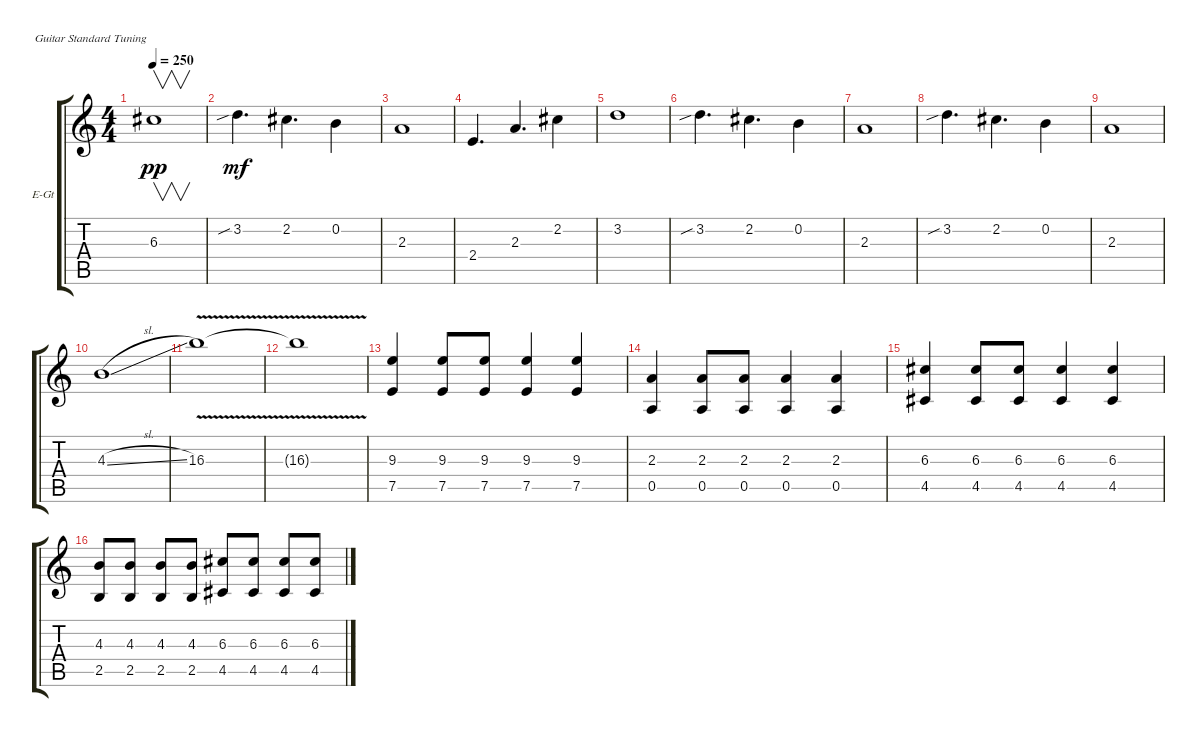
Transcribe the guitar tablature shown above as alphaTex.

\defaultSystemsLayout 4
\bracketExtendMode groupsimilarinstruments
\firstSystemTrackNameOrientation horizontal
\otherSystemsTrackNameOrientation horizontal
\track ("Ололо Сололо" "E-Gt") {instrument distortionguitar}
\staff {score tabs}
\tuning (E4 B3 G3 D3 A2 E2)
\ts (4 4)
\tempo 250
\clef g2
\ks c
6.3{t}.1{v dy pp} |
3.2{sib}.4{d dy mf} 2.2.4{d} 0.2.4 |
2.3.1 |
2.4.4{d} 2.3.4{d} 2.2.4 |
3.2.1 |
3.2{sib}.4{d} 2.2.4{d} 0.2.4 |
2.3.1 |
3.2{sib}.4{d} 2.2.4{d} 0.2.4 |
2.3.1 |
4.3{sl}.1 |
16.3{v}.1 |
16.3{v t}.1 |
(7.5 9.3).4 (7.5 9.3).8 (7.5 9.3).8 (7.5 9.3).4 (7.5 9.3).4 |
(0.5 2.3).4 (0.5 2.3).8 (0.5 2.3).8 (0.5 2.3).4 (0.5 2.3).4 |
(4.5 6.3).4 (4.5 6.3).8 (4.5 6.3).8 (4.5 6.3).4 (4.5 6.3).4 |
(2.5 4.3).8 (2.5 4.3).8 (2.5 4.3).8 (2.5 4.3).8 (4.5 6.3).8 (4.5 6.3).8 (4.5 6.3).8 (4.5 6.3).8
